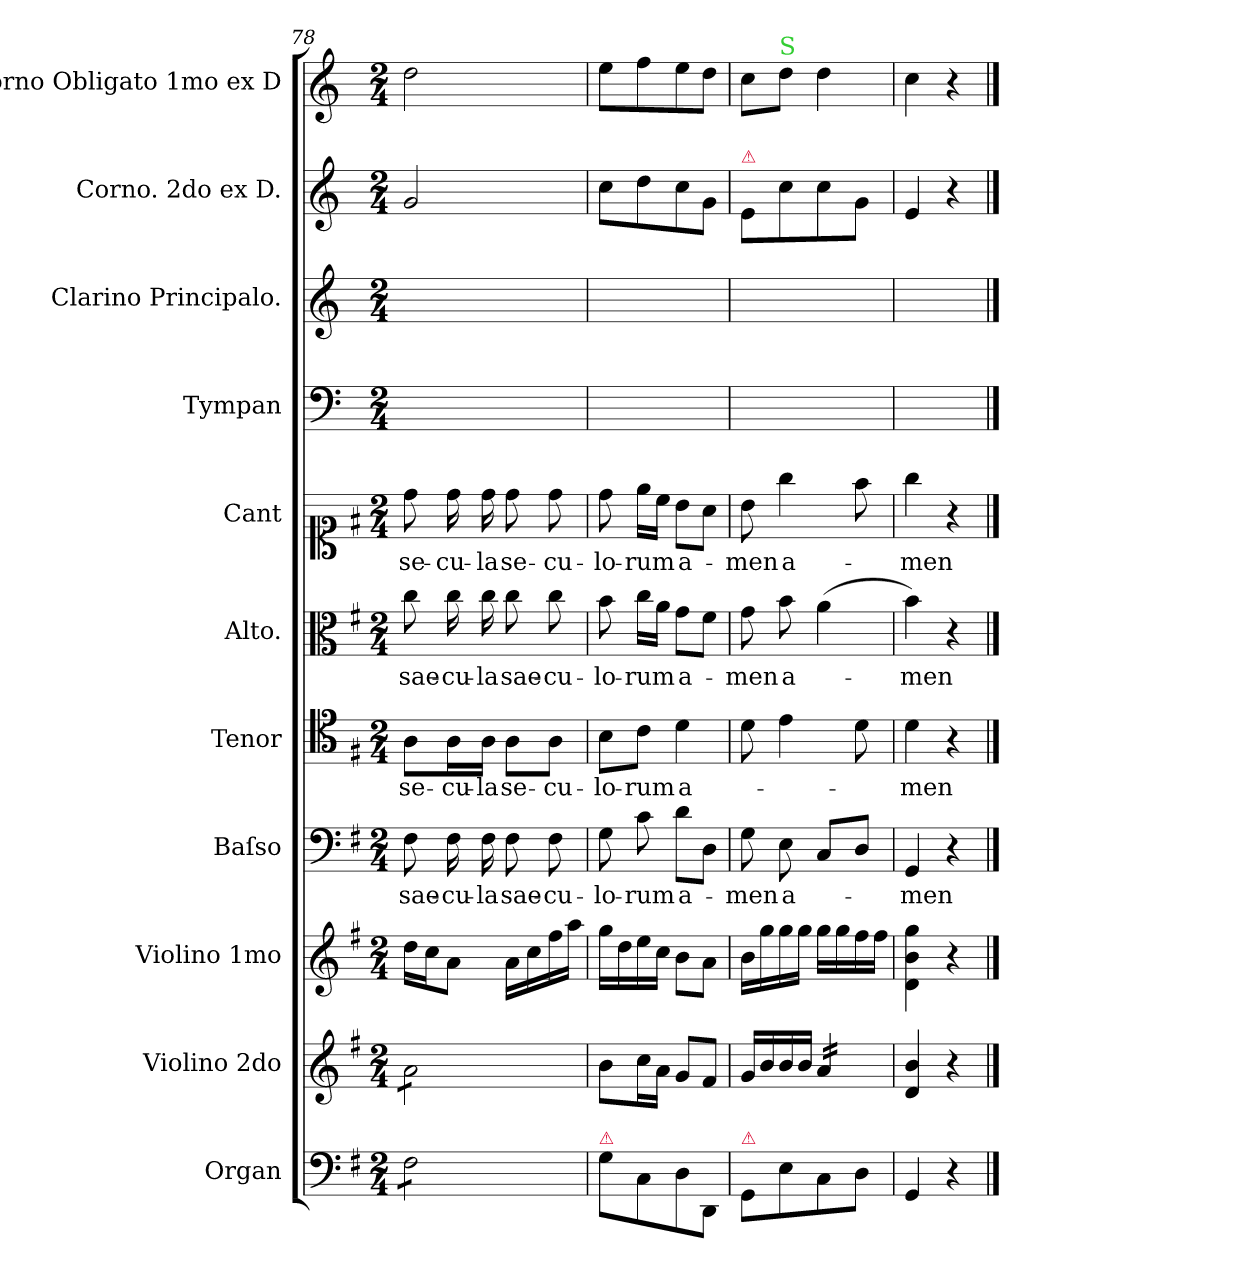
**kern	**kern	**kern	**kern	**text	**kern	**text	**kern	**text	**kern	**text	**kern	**kern	**kern	**kern
*part11	*part10	*part9	*part8	*part8	*part7	*part7	*part6	*part6	*part5	*part5	*part4	*part3	*part2	*part1
*staff11	*staff10	*staff9	*staff8	*staff8	*staff7	*staff7	*staff6	*staff6	*staff5	*staff5	*staff4	*staff3	*staff2	*staff1
*I"Organ	*I"Violino 2do	*I"Violino 1mo	*I"Baſso	*	*I"Tenor	*	*I"Alto.	*	*I"Cant	*	*I"Tympan	*I"Clarino Principalo.	*I"Corno. 2do ex D.	*I"Corno Obligato 1mo ex D
*I'org	*I'vl II	*I'vl I	*I'B	*	*I'T	*	*I'A	*	*I'S	*	*I'timp	*I'clno princ in D	*I'cor II in G	*I'cor I in G
*clefF4	*clefG2	*clefG2	*clefF4	*	*clefC4	*	*clefC3	*	*clefC1	*	*clefF4	*clefG2	*clefG2	*clefG2
*	*	*	*	*	*	*	*	*	*	*	*	*ITrd-1c-2	*ITrd3c5	*ITrd3c5
*k[f#]	*k[f#]	*k[f#]	*k[f#]	*	*k[f#]	*	*k[f#]	*	*k[f#]	*	*k[]	*k[f#c#]	*k[f#]	*k[f#]
*M2/4	*M2/4	*M2/4	*M2/4	*	*M2/4	*	*M2/4	*	*M2/4	*	*M2/4	*M2/4	*M2/4	*M2/4
=78	=78	=78	=78	=78	=78	=78	=78	=78	=78	=78	=78	=78	=78	=78
*tremolo	*	*	*	*	*	*	*	*	*	*	*	*	*	*
*	*tremolo	*	*	*	*	*	*	*	*	*	*	*	*	*
8F#\L	8a\L	16dd\LL	8F#\	sae-	8A\L	se-	8cc\	sae-	8dd\	se-	2ryy	2ryy	2d/	2a\
.	.	16cc\J	.	.	.	.	.	.	.	.	.	.	.	.
8F#\	8a\	8a\J	16F#\	-cu-	16A\L	-cu-	16cc\	-cu-	16dd\	-cu-	.	.	.	.
.	.	.	16F#\	-la	16A\JJ	-la	16cc\	-la	16dd\	-la	.	.	.	.
8F#\	8a\	16a\LL	8F#\	sae-	8A\L	se-	8cc\	sae-	8dd\	se-	.	.	.	.
.	.	16cc\	.	.	.	.	.	.	.	.	.	.	.	.
8F#\J	8a\J	16ff#\	8F#\	-cu-	8A\J	-cu-	8cc\	-cu-	8dd\	-cu-	.	.	.	.
*	*Xtremolo	*	*	*	*	*	*	*	*	*	*	*	*	*
*Xtremolo	*	*	*	*	*	*	*	*	*	*	*	*	*	*
.	.	16aa\JJ	.	.	.	.	.	.	.	.	.	.	.	.
=79	=79	=79	=79	=79	=79	=79	=79	=79	=79	=79	=79	=79	=79	=79
!LO:TX:a:color=crimson:t=⚠	!	!	!	!	!	!	!	!	!	!	!	!	!	!
8G\L	8b\L	16gg\LL	8G\	-lo-	8B\L	-lo-	8b\	-lo-	8dd\	-lo-	2ryy	2ryy	8g\L	8b\L
.	.	16dd\	.	.	.	.	.	.	.	.	.	.	.	.
8C\	16cc\L	16ee\	8c\	-rum	8c\J	-rum	16cc\LL	-rum	16ee\LL	-rum	.	.	8a\	8cc\
.	16a\JJ	16cc\JJ	.	.	.	.	16a\JJ	.	16cc\JJ	.	.	.	.	.
8D\	8g/L	8b\L	8d\L	a-	4d\	a-	8g\L	a-	8b\L	a-	.	.	8g\	8b\
8DD/J	8f#/J	8a\J	8D\J	.	.	.	8f#\J	.	8a\J	.	.	.	8d\J	8a\J
=80	=80	=80	=80	=80	=80	=80	=80	=80	=80	=80	=80	=80	=80	=80
!	!	!	!	!	!	!	!	!	!	!	!	!	!LO:TX:a:color=crimson:t=⚠	!
!LO:TX:a:color=crimson:t=⚠	!	!	!	!	!	!	!	!	!	!	!	!	!	!
8GG/L	16g/LL	16b\LL	8G\	-men	8d\	.	8g\	-men	8b\	-men	2ryy	2ryy	8B/L	8g\L
.	16b/	16gg\	.	.	.	.	.	.	.	.	.	.	.	.
!	!	!	!	!	!	!	!	!	!	!	!	!	!	!LO:TX:a:color=limegreen:t=S
8E\	16b/	16gg\	8E\	a-	4e\	.	8b\	a-	4gg\	a-	.	.	8g\	8a\J
.	16b/JJ	16gg\JJ	.	.	.	.	.	.	.	.	.	.	.	.
*	*tremolo	*	*	*	*	*	*	*	*	*	*	*	*	*
8C\	16a/LL	16gg\LL	8C/L	.	.	.	(4a\	.	.	.	.	.	8g\	4a\
.	16a/	16gg\	.	.	.	.	.	.	.	.	.	.	.	.
8D\J	16a/	16ff#\	8D/J	.	8d\	.	.	.	8ff#\	.	.	.	8d\J	.
.	16a/JJ	16ff#\JJ	.	.	.	.	.	.	.	.	.	.	.	.
*	*Xtremolo	*	*	*	*	*	*	*	*	*	*	*	*	*
=81	=81	=81	=81	=81	=81	=81	=81	=81	=81	=81	=81	=81	=81	=81
4GG/	4d/ 4b/	4d\ 4b\ 4gg\	4GG/	-men	4d\	-men	4b\)	-men	4gg\	-men	2ryy	2ryy	4B/	4g\
4r	4r	4r	4r	.	4r	.	4r	.	4r	.	.	.	4r	4r
==	==	==	==	==	==	==	==	==	==	==	==	==	==	==
*-	*-	*-	*-	*-	*-	*-	*-	*-	*-	*-	*-	*-	*-	*-
